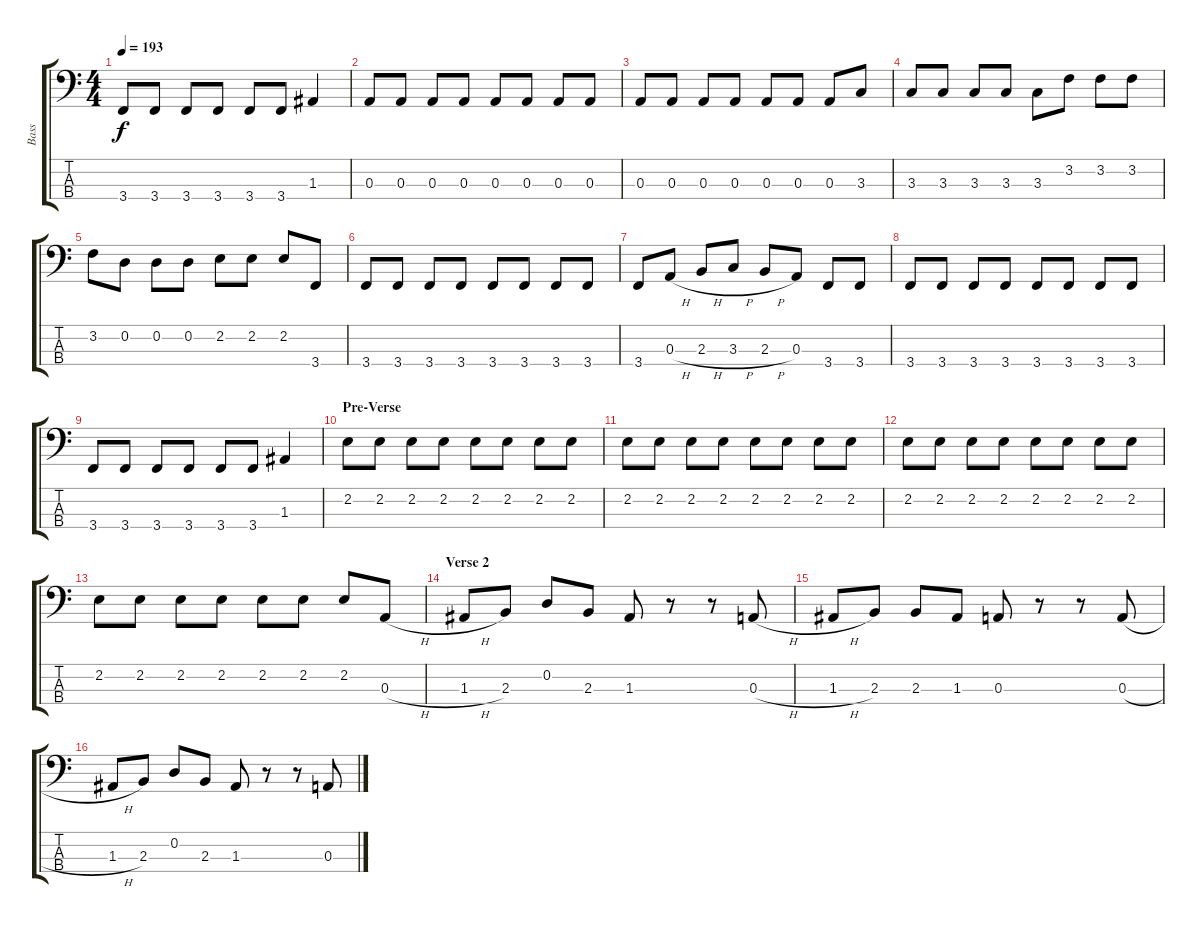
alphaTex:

\track ("Bass" "Bass") {instrument slapbass2}
\staff {score tabs}
\tuning (G2 D2 A1 D1) {hide}
\ts (4 4)
\tempo 193
\clef f4
\ks c
3.4.8{dy f} 3.4.8 3.4.8 3.4.8 3.4.8 3.4.8 1.3.4 |
0.3.8 0.3.8 0.3.8 0.3.8 0.3.8 0.3.8 0.3.8 0.3.8 |
0.3.8 0.3.8 0.3.8 0.3.8 0.3.8 0.3.8 0.3.8 3.3.8 |
3.3.8 3.3.8 3.3.8 3.3.8 3.3.8 3.2.8 3.2.8 3.2.8 |
3.2.8 0.2.8 0.2.8 0.2.8 2.2.8 2.2.8 2.2.8 3.4.8 |
3.4.8 3.4.8 3.4.8 3.4.8 3.4.8 3.4.8 3.4.8 3.4.8 |
3.4.8 0.3{h}.8 2.3{h}.8 3.3{h}.8 2.3{h}.8 0.3.8 3.4.8 3.4.8 |
3.4.8 3.4.8 3.4.8 3.4.8 3.4.8 3.4.8 3.4.8 3.4.8 |
3.4.8 3.4.8 3.4.8 3.4.8 3.4.8 3.4.8 1.3.4 |
\section ("" "Pre-Verse")
2.2.8 2.2.8 2.2.8 2.2.8 2.2.8 2.2.8 2.2.8 2.2.8 |
2.2.8 2.2.8 2.2.8 2.2.8 2.2.8 2.2.8 2.2.8 2.2.8 |
2.2.8 2.2.8 2.2.8 2.2.8 2.2.8 2.2.8 2.2.8 2.2.8 |
2.2.8 2.2.8 2.2.8 2.2.8 2.2.8 2.2.8 2.2.8 0.3{h}.8 |
\section ("" "Verse 2")
1.3{h}.8 2.3.8 0.2.8 2.3.8 1.3.8 r.8 r.8 0.3{h}.8 |
1.3{h}.8 2.3.8 2.3.8 1.3.8 0.3.8 r.8 r.8 0.3{h}.8 |
1.3{h}.8 2.3.8 0.2.8 2.3.8 1.3.8 r.8 r.8 0.3{h}.8
